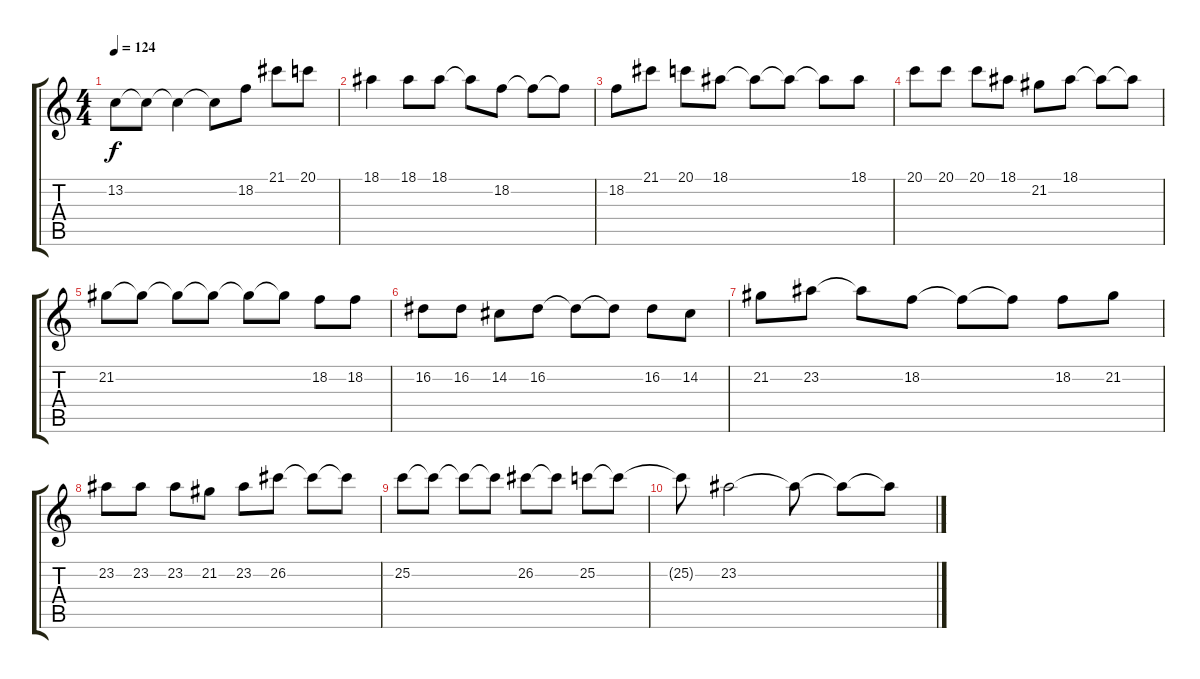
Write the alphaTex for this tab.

\track "" {instrument acousticgrandpiano}
\staff {score tabs}
\tuning (E4 B3 G3 D3 A2 E2) {hide}
\ts (4 4)
\tempo 124
\clef g2
\ks c
13.2.8{dy f} 13.2{t}.8 13.2{t}.4 13.2{t}.8 18.2.8{volume 16 instrument electricguitarjazz} 21.1.8 20.1.8 |
18.1.4 18.1.8 18.1.8 18.1{t}.8 18.2.8 18.2{t}.8 18.2{t}.8 |
18.2.8 21.1.8 20.1.8 18.1.8 18.1{t}.8 18.1{t}.8 18.1{t}.8 18.1.8 |
20.1.8 20.1.8 20.1.8 18.1.8 21.2.8 18.1.8 18.1{t}.8 18.1{t}.8 |
21.2.8 21.2{t}.8 21.2{t}.8 21.2{t}.8 21.2{t}.8 21.2{t}.8 18.2.8 18.2.8 |
16.2.8 16.2.8 14.2.8 16.2.8 16.2{t}.8 16.2{t}.8 16.2.8 14.2.8{txt ""} |
21.2.8 23.2.8 23.2{t}.8 18.2.8 18.2{t}.8 18.2{t}.8 18.2.8 21.2.8 |
23.2.8 23.2.8 23.2.8 21.2.8 23.2.8 26.2.8 26.2{t}.8 26.2{t}.8 |
25.2.8 25.2{t}.8 25.2{t}.8 25.2{t}.8 26.2.8 26.2{t}.8 25.2.8 25.2{t}.8 |
25.2{t}.8 23.2.2 23.2{t}.8 23.2{t}.8 23.2{t}.8
